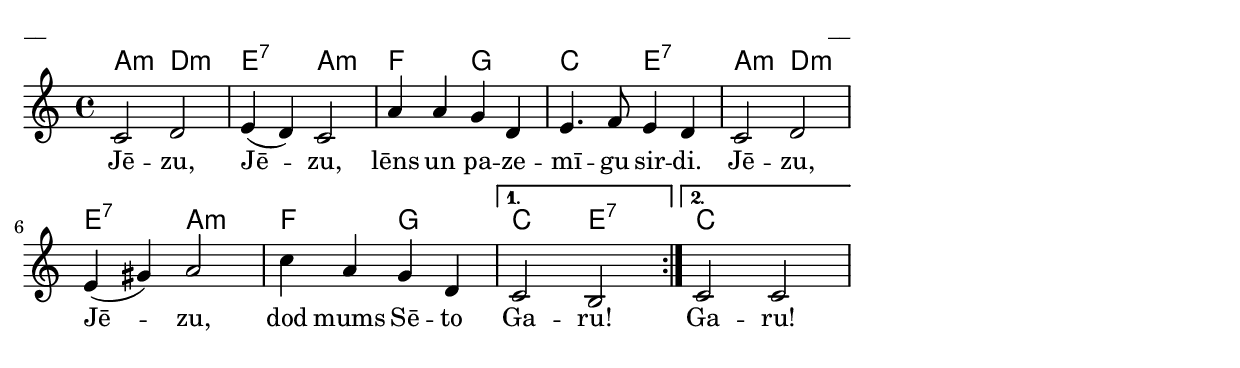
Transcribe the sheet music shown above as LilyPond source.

\version "2.13.18"

\paper {
line-width = 14\cm
left-margin = 0.4\cm
between-system-padding = 0.1\cm
between-system-space = 0.1\cm
}

\layout {
indent = #0
ragged-last = ##f
}

chordsA = \chordmode {
a2:min d:min e:7 a:min f g c e:7 a:min d:min e:7 a:min f g c e:7 c1
}

voiceA = \relative c' {
\clef "treble"
\key c \major
\time 4/4

\repeat volta 2 {c2 d | e4 (d) c2 | a'4 a g d | e4. f8 e4 d | c2 d | e4 (gis) a2 | c4 a g d } 
\alternative {
	{c2 b}
	{c2 c}
}
}

lyricA = \lyricmode {
Jē -- zu, Jē -- zu, lēns un pa -- ze -- mī -- gu sir -- di.
Jē -- zu, Jē -- zu, dod mums Sē -- to Ga -- ru! Ga -- ru!
}


fullScore = <<
\new ChordNames { \chordsA }
\new Staff {
<<
\new Voice = "voiceA" { \oneVoice \autoBeamOff \voiceA }
\lyricsto "voiceA" \new Lyrics \lyricA
>>
}
>>


\score {
\fullScore
\header { piece = "__" opus = "__" }
}
\markup { \with-color #(x11-color 'white) \sans \smaller "aaa" }
\score {
\unfoldRepeats
\fullScore
\midi {
\context { \Staff \remove "Staff_performer" }
\context { \Voice \consists "Staff_performer" }
}
}


